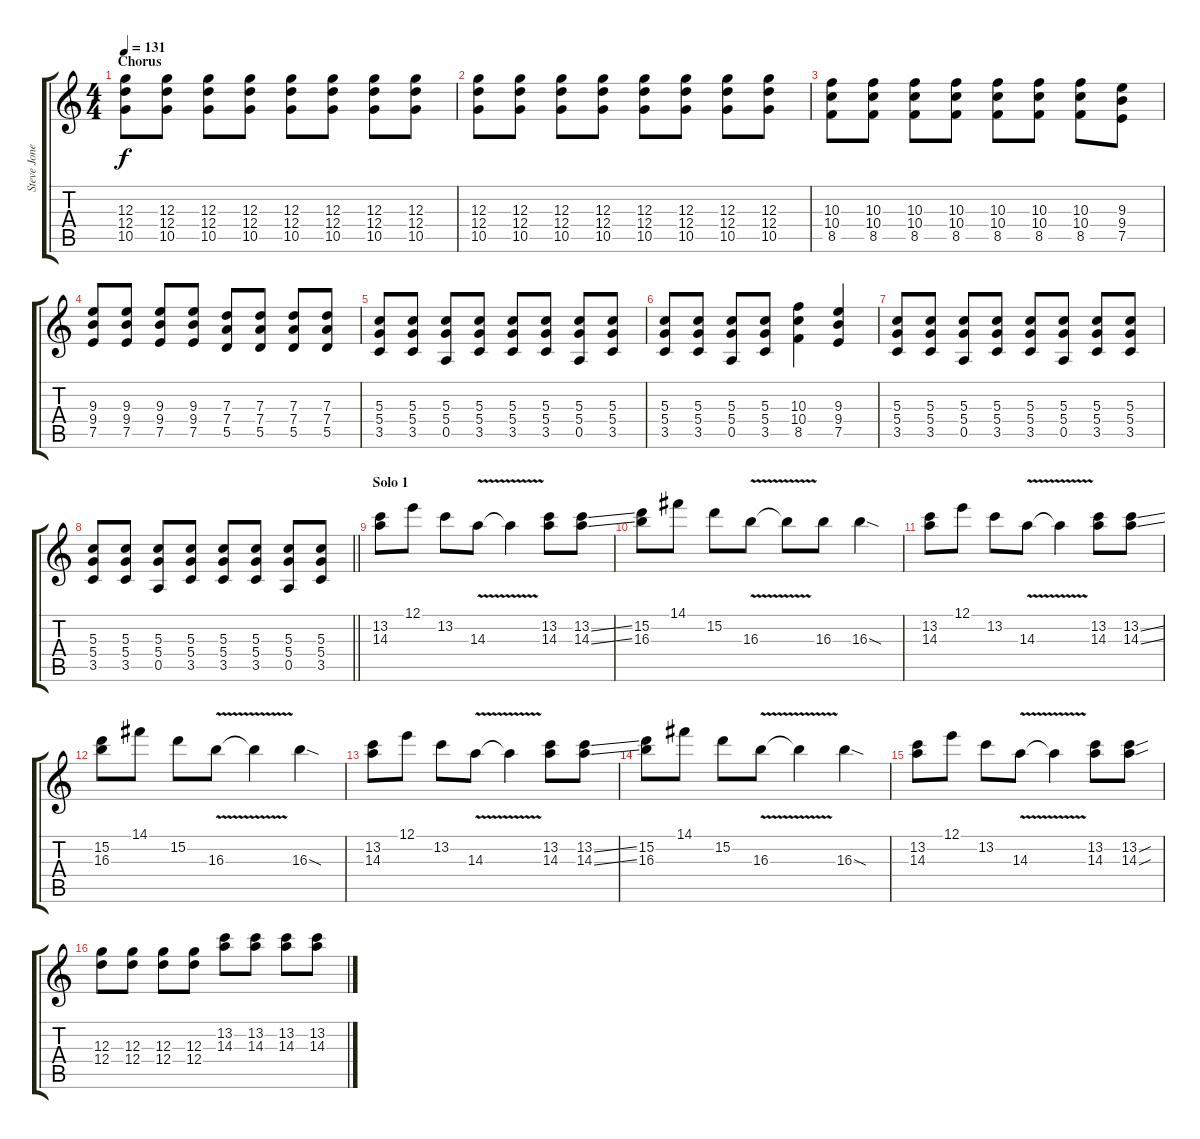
\track ("Steve Jones" "Steve Jone") {instrument distortionguitar}
\staff {score tabs}
\tuning (E4 B3 G3 D3 A2 E2) {hide}
\ts (4 4)
\section ("" "Chorus")
\tempo 131
\clef g2
\ks c
(12.3 12.4 10.5).8{dy f} (12.3 12.4 10.5).8 (12.3 12.4 10.5).8 (12.3 12.4 10.5).8 (12.3 12.4 10.5).8 (12.3 12.4 10.5).8 (12.3 12.4 10.5).8 (12.3 12.4 10.5).8 |
(12.3 12.4 10.5).8 (12.3 12.4 10.5).8 (12.3 12.4 10.5).8 (12.3 12.4 10.5).8 (12.3 12.4 10.5).8 (12.3 12.4 10.5).8 (12.3 12.4 10.5).8 (12.3 12.4 10.5).8 |
(10.3 10.4 8.5).8 (10.3 10.4 8.5).8 (10.3 10.4 8.5).8 (10.3 10.4 8.5).8 (10.3 10.4 8.5).8 (10.3 10.4 8.5).8 (10.3 10.4 8.5).8 (9.3 9.4 7.5).8 |
(9.3 9.4 7.5).8 (9.3 9.4 7.5).8 (9.3 9.4 7.5).8 (9.3 9.4 7.5).8 (7.3 7.4 5.5).8 (7.3 7.4 5.5).8 (7.3 7.4 5.5).8 (7.3 7.4 5.5).8 |
(5.3 5.4 3.5).8 (5.3 5.4 3.5).8 (5.3 5.4 0.5).8 (5.3 5.4 3.5).8 (5.3 5.4 3.5).8 (5.3 5.4 3.5).8 (5.3 5.4 0.5).8 (5.3 5.4 3.5).8 |
(5.3 5.4 3.5).8 (5.3 5.4 3.5).8 (5.3 5.4 0.5).8 (5.3 5.4 3.5).8 (10.3 10.4 8.5).4 (9.3 9.4 7.5).4 |
(5.3 5.4 3.5).8 (5.3 5.4 3.5).8 (5.3 5.4 0.5).8 (5.3 5.4 3.5).8 (5.3 5.4 3.5).8 (5.3 5.4 0.5).8 (5.3 5.4 3.5).8 (5.3 5.4 3.5).8 |
\barLineRight lightlight
(5.3 5.4 3.5).8 (5.3 5.4 3.5).8 (5.3 5.4 0.5).8 (5.3 5.4 3.5).8 (5.3 5.4 3.5).8 (5.3 5.4 3.5).8 (5.3 5.4 0.5).8 (5.3 5.4 3.5).8 |
\section ("" "Solo 1")
(13.2 14.3).8{volume 16} 12.1.8 13.2.8 14.3{v}.8 14.3{t}.4 (13.2 14.3).8 (13.2{ss} 14.3{ss}).8 |
(15.2 16.3).8 14.1.8 15.2.8 16.3{v}.8 16.3{t}.8 16.3.8 16.3{sod}.4 |
(13.2 14.3).8 12.1.8 13.2.8 14.3{v}.8 14.3{t}.4 (13.2 14.3).8 (13.2{ss} 14.3{ss}).8 |
(15.2 16.3).8 14.1.8 15.2.8 16.3{v}.8 16.3{t}.4 16.3{sod}.4 |
(13.2 14.3).8 12.1.8 13.2.8 14.3{v}.8 14.3{t}.4 (13.2 14.3).8 (13.2{ss} 14.3{ss}).8 |
(15.2 16.3).8 14.1.8 15.2.8 16.3{v}.8 16.3{t}.4 16.3{sod}.4 |
(13.2 14.3).8 12.1.8 13.2.8 14.3{v}.8 14.3{t}.4 (13.2 14.3).8 (13.2{sou} 14.3{sou}).8 |
(12.3 12.4).8 (12.3 12.4).8 (12.3 12.4).8 (12.3 12.4).8 (13.2 14.3).8 (13.2 14.3).8 (13.2 14.3).8 (13.2 14.3).8
